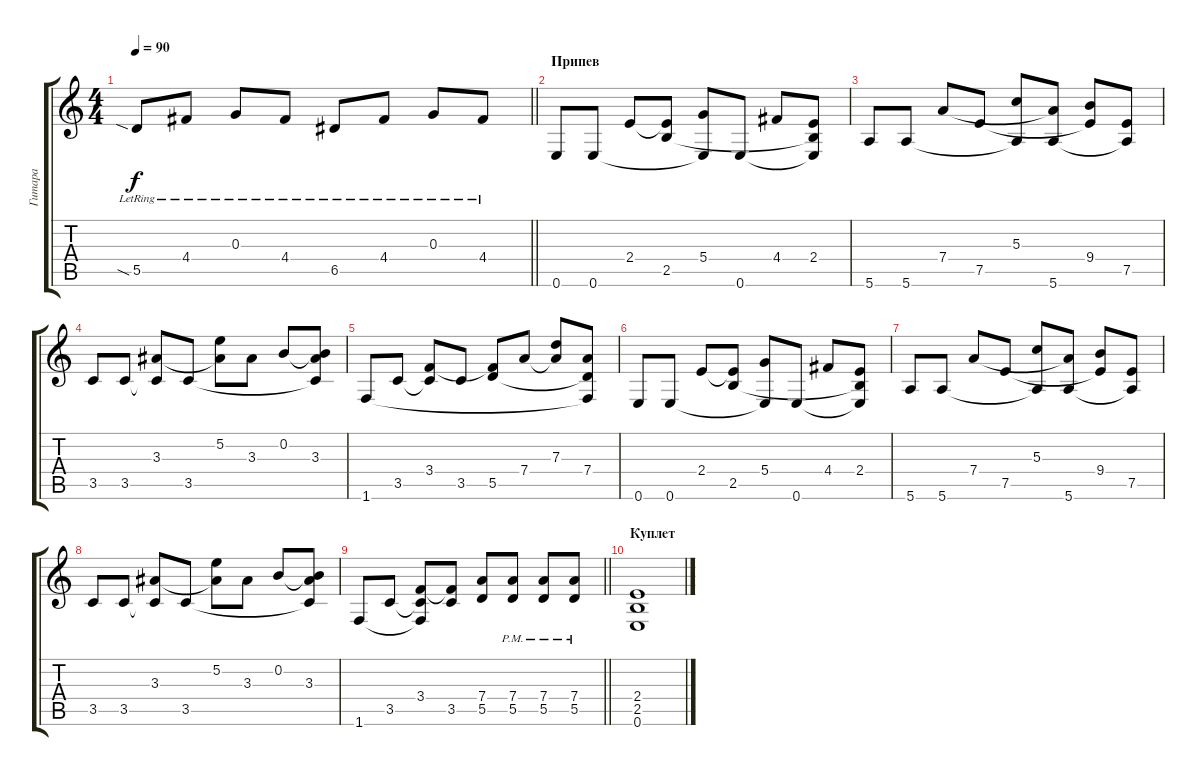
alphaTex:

\track ("Гитара" "Гитара") {instrument distortionguitar}
\staff {score tabs}
\tuning (E4 B3 G3 D3 A2 E2) {hide}
\ts (4 4)
\tempo 90
\clef g2
\barLineRight lightlight
\ks c
5.5{sia lr}.8{dy f} 4.4{lr}.8 0.3{lr}.8 4.4{lr}.8 6.5{lr}.8 4.4{lr}.8 0.3{lr}.8 4.4{lr}.8 |
\section ("" "Припев")
0.6.8{instrument distortionguitar} 0.6.8 2.4.8 (2.4{t} 2.5).8 (5.4 0.6{t}).8 0.6.8 4.4.8 (2.4 2.5{t} 0.6{t}).8 |
5.6.8 5.6.8 7.4.8 7.5.8 (5.3 5.6{t}).8 (7.4{t} 5.6).8 (9.4 7.5{t}).8 (7.5 5.6{t}).8 |
3.5.8 3.5.8 (3.3 3.5{t}).8 3.5.8 (5.2 3.3{t}).8 3.3.8 0.2.8 (0.2{t} 3.3 3.5{t}).8 |
1.6.8 3.5.8 (3.4 3.5{t}).8 3.5.8 (3.4{t} 5.5).8 7.4.8 (7.3 7.4{t}).8 (7.4 5.5{t} 1.6{t}).8 |
0.6.8 0.6.8 2.4.8 (2.4{t} 2.5).8 (5.4 0.6{t}).8 0.6.8 4.4.8 (2.4 2.5{t} 0.6{t}).8 |
5.6.8 5.6.8 7.4.8 7.5.8 (5.3 5.6{t}).8 (7.4{t} 5.6).8 (9.4 7.5{t}).8 (7.5 5.6{t}).8 |
3.5.8 3.5.8 (3.3 3.5{t}).8 3.5.8 (5.2 3.3{t}).8 3.3.8 0.2.8 (0.2{t} 3.3 3.5{t}).8 |
\barLineRight lightlight
1.6.8 3.5.8 (3.4 3.5{t} 1.6{t}).8 (3.4{t} 3.5).8 (7.4 5.5).8 (7.4{pm} 5.5{pm}).8 (7.4{pm} 5.5{pm}).8 (7.4{pm} 5.5{pm}).8 |
\section ("" "Куплет")
(2.4 2.5 0.6).1{volume 0}
